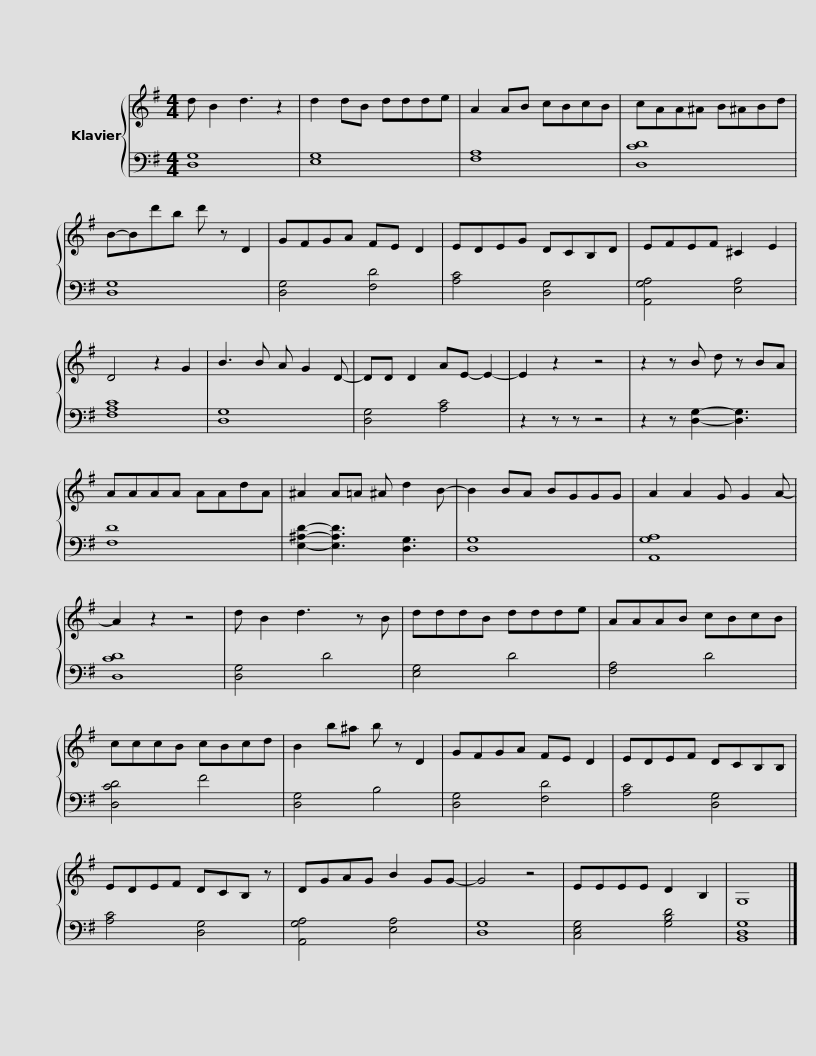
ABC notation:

X:1
%%score { 1 | 2 }
L:1/8
M:4/4
I:linebreak $
K:G
V:1 treble
V:2 bass
V:1
 d B2 d3 z2 | d2 dB ddde | A2 AB cBcB | cAA^A B^ABd | B-Bd'b d' z D2 |$ %5
 GFGA FE D2 | EDEG DCB,D | EFEF ^C2 E2 | D4 z2 G2 | B3 B A G2 D- | %10
 DD D2 AE- E2- |$ E2 z2 z4 | z2 z B d z BA | AAAA AAdA | ^A2 A=A ^A d2 B- | %15
 B2 BA BGGG | A2 A2 G G2 A- |$ A2 z2 z4 | d B2 d3 z B | dddB ddde | %20
 AAAB cBcB | cccB cBcd | B2 b^a b z D2 |$ GFGA FE D2 | EDEF DCB,B, | %25
 EDEF DCB, z | DGAG B2 GG- | G4 z4 | EEEE D2 B,2 | G,8 |] %30
V:2
 [D,G,]8 | [E,G,]8 | [F,A,]8 | [D,CD]8 | [D,G,]8 |$ %5
 [D,G,]4 [F,D]4 | [A,C]4 [D,G,]4 | [A,,G,A,]4 [E,A,]4 | [F,A,C]8 | [D,G,]8 | %10
 [D,G,]4 [A,C]4 |$ z2 z z z4 | z2 z [D,G,]2- [D,G,]3 | [F,D]8 | [E,^A,D]2- [E,A,D]3 [D,G,]3 | %15
 [D,G,]8 | [A,,G,A,]8 |$ [D,CD]8 | [D,G,]4 D4 | [E,G,]4 D4 | %20
 [F,A,]4 D4 | [D,CD]4 F4 | [D,G,]4 B,4 |$ [D,G,]4 [F,D]4 | [A,C]4 [D,G,]4 | %25
 [A,C]4 [D,G,]4 | [A,,G,A,]4 [E,A,]4 | [D,G,]8 | [C,E,G,]4 [G,B,D]4 | [B,,D,G,]8 |] %30
